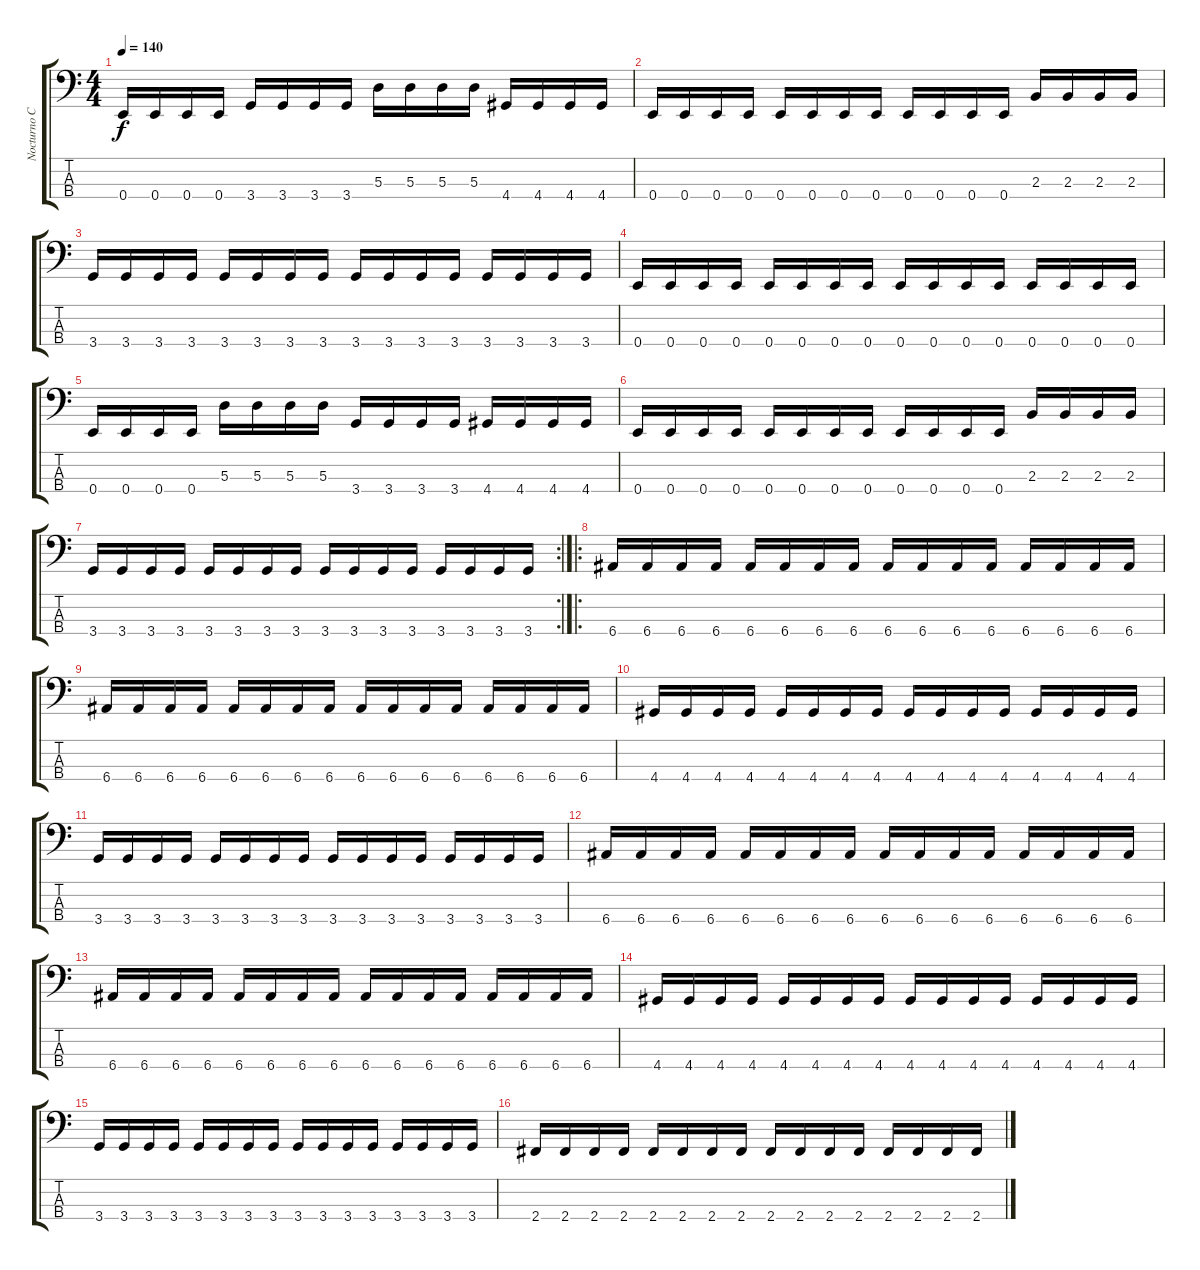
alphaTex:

\track ("Nocturno Culto" "Nocturno C") {instrument electricbasspick}
\staff {score tabs}
\tuning (G2 D2 A1 E1) {hide}
\ts (4 4)
\tempo 140
\clef f4
\ks c
0.4.16{dy f} 0.4.16 0.4.16 0.4.16 3.4.16 3.4.16 3.4.16 3.4.16 5.3.16 5.3.16 5.3.16 5.3.16 4.4.16 4.4.16 4.4.16 4.4.16 |
0.4.16 0.4.16 0.4.16 0.4.16 0.4.16 0.4.16 0.4.16 0.4.16 0.4.16 0.4.16 0.4.16 0.4.16 2.3.16 2.3.16 2.3.16 2.3.16 |
3.4.16 3.4.16 3.4.16 3.4.16 3.4.16 3.4.16 3.4.16 3.4.16 3.4.16 3.4.16 3.4.16 3.4.16 3.4.16 3.4.16 3.4.16 3.4.16 |
0.4.16 0.4.16 0.4.16 0.4.16 0.4.16 0.4.16 0.4.16 0.4.16 0.4.16 0.4.16 0.4.16 0.4.16 0.4.16 0.4.16 0.4.16 0.4.16 |
0.4.16 0.4.16 0.4.16 0.4.16 5.3.16 5.3.16 5.3.16 5.3.16 3.4.16 3.4.16 3.4.16 3.4.16 4.4.16 4.4.16 4.4.16 4.4.16 |
0.4.16 0.4.16 0.4.16 0.4.16 0.4.16 0.4.16 0.4.16 0.4.16 0.4.16 0.4.16 0.4.16 0.4.16 2.3.16 2.3.16 2.3.16 2.3.16 |
\rc 2
3.4.16 3.4.16 3.4.16 3.4.16 3.4.16 3.4.16 3.4.16 3.4.16 3.4.16 3.4.16 3.4.16 3.4.16 3.4.16 3.4.16 3.4.16 3.4.16 |
\ro
6.4.16 6.4.16 6.4.16 6.4.16 6.4.16 6.4.16 6.4.16 6.4.16 6.4.16 6.4.16 6.4.16 6.4.16 6.4.16 6.4.16 6.4.16 6.4.16 |
6.4.16 6.4.16 6.4.16 6.4.16 6.4.16 6.4.16 6.4.16 6.4.16 6.4.16 6.4.16 6.4.16 6.4.16 6.4.16 6.4.16 6.4.16 6.4.16 |
4.4.16 4.4.16 4.4.16 4.4.16 4.4.16 4.4.16 4.4.16 4.4.16 4.4.16 4.4.16 4.4.16 4.4.16 4.4.16 4.4.16 4.4.16 4.4.16 |
3.4.16 3.4.16 3.4.16 3.4.16 3.4.16 3.4.16 3.4.16 3.4.16 3.4.16 3.4.16 3.4.16 3.4.16 3.4.16 3.4.16 3.4.16 3.4.16 |
6.4.16 6.4.16 6.4.16 6.4.16 6.4.16 6.4.16 6.4.16 6.4.16 6.4.16 6.4.16 6.4.16 6.4.16 6.4.16 6.4.16 6.4.16 6.4.16 |
6.4.16 6.4.16 6.4.16 6.4.16 6.4.16 6.4.16 6.4.16 6.4.16 6.4.16 6.4.16 6.4.16 6.4.16 6.4.16 6.4.16 6.4.16 6.4.16 |
4.4.16 4.4.16 4.4.16 4.4.16 4.4.16 4.4.16 4.4.16 4.4.16 4.4.16 4.4.16 4.4.16 4.4.16 4.4.16 4.4.16 4.4.16 4.4.16 |
3.4.16 3.4.16 3.4.16 3.4.16 3.4.16 3.4.16 3.4.16 3.4.16 3.4.16 3.4.16 3.4.16 3.4.16 3.4.16 3.4.16 3.4.16 3.4.16 |
2.4.16 2.4.16 2.4.16 2.4.16 2.4.16 2.4.16 2.4.16 2.4.16 2.4.16 2.4.16 2.4.16 2.4.16 2.4.16 2.4.16 2.4.16 2.4.16
